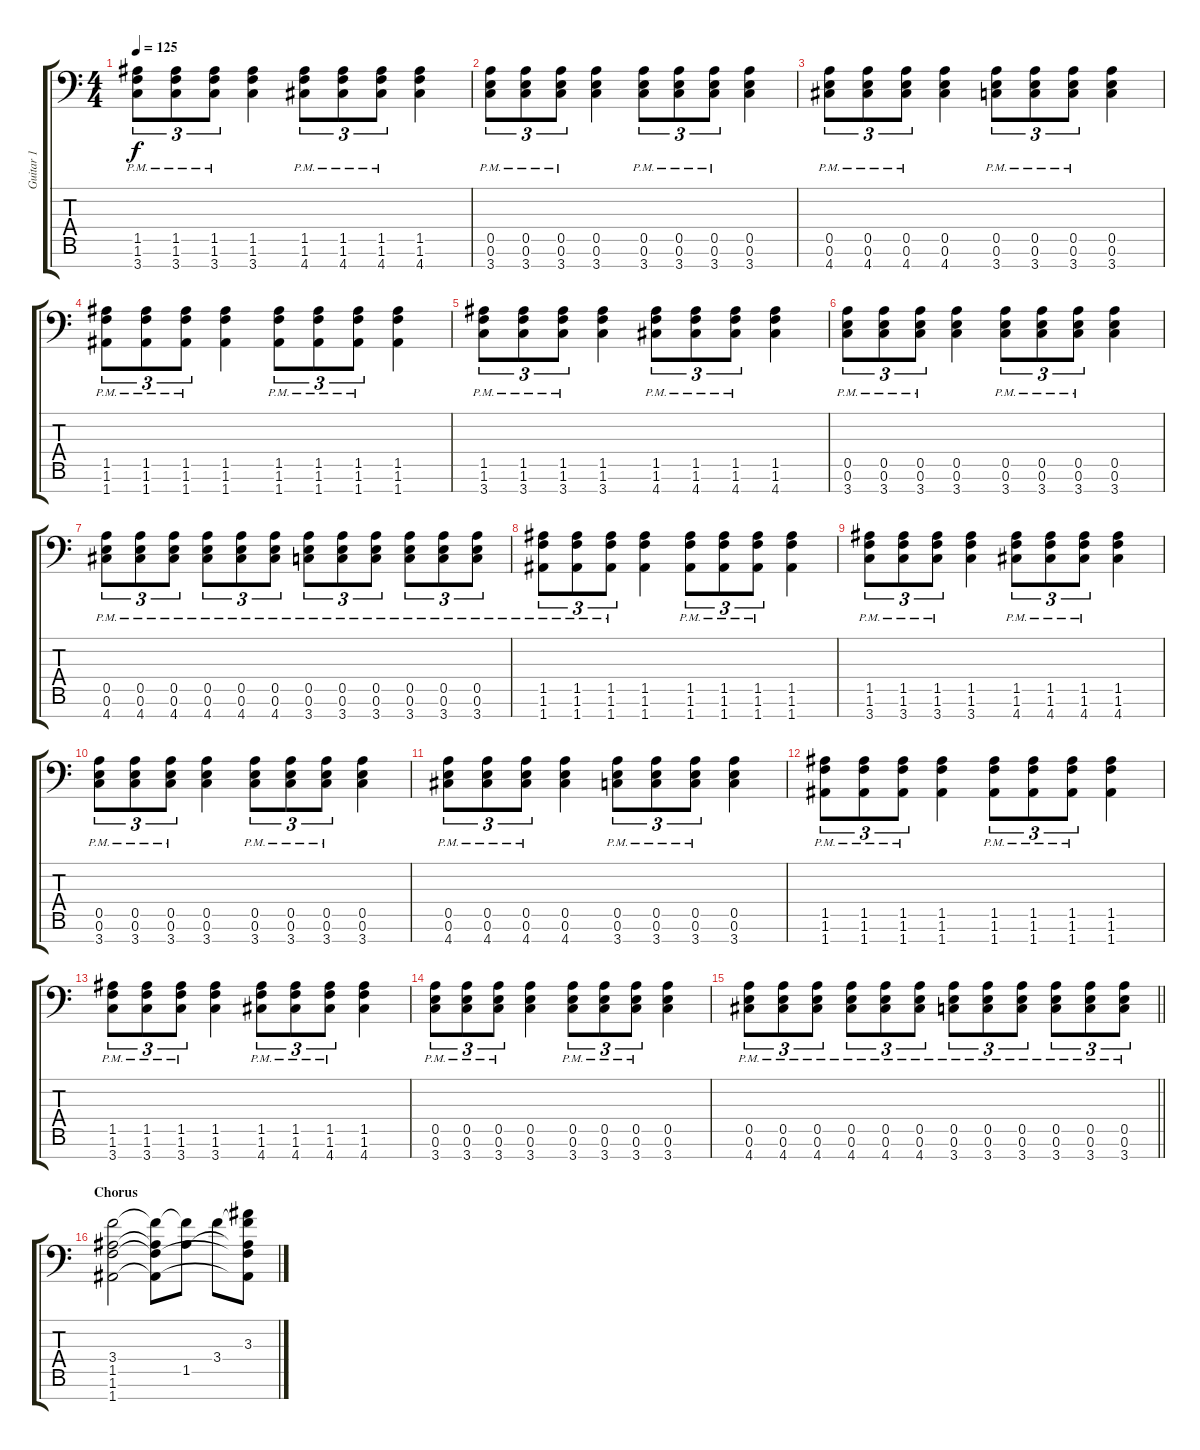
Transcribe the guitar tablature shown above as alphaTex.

\track ("Guitar 1" "Guitar 1") {instrument overdrivenguitar}
\staff {score tabs}
\tuning (E4 B3 G3 D3 A2 E2 A1) {hide}
\ts (4 4)
\tempo 125
\clef f4
\ks c
(1.5{pm} 1.6{pm} 3.7{pm}).8{tu (3 2) dy f} (1.5{pm} 1.6{pm} 3.7{pm}).8{tu (3 2)} (1.5{pm} 1.6{pm} 3.7{pm}).8{tu (3 2)} (1.5 1.6 3.7).4 (1.5{pm} 1.6{pm} 4.7{pm}).8{tu (3 2)} (1.5{pm} 1.6{pm} 4.7{pm}).8{tu (3 2)} (1.5{pm} 1.6{pm} 4.7{pm}).8{tu (3 2)} (1.5 1.6 4.7).4 |
(0.5{pm} 0.6{pm} 3.7{pm}).8{tu (3 2)} (0.5{pm} 0.6{pm} 3.7{pm}).8{tu (3 2)} (0.5{pm} 0.6{pm} 3.7{pm}).8{tu (3 2)} (0.5 0.6 3.7).4 (0.5{pm} 0.6{pm} 3.7{pm}).8{tu (3 2)} (0.5{pm} 0.6{pm} 3.7{pm}).8{tu (3 2)} (0.5{pm} 0.6{pm} 3.7{pm}).8{tu (3 2)} (0.5 0.6 3.7).4 |
(0.5{pm} 0.6{pm} 4.7{pm}).8{tu (3 2)} (0.5{pm} 0.6{pm} 4.7{pm}).8{tu (3 2)} (0.5{pm} 0.6{pm} 4.7{pm}).8{tu (3 2)} (0.5 0.6 4.7).4 (0.5{pm} 0.6{pm} 3.7{pm}).8{tu (3 2)} (0.5{pm} 0.6{pm} 3.7{pm}).8{tu (3 2)} (0.5{pm} 0.6{pm} 3.7{pm}).8{tu (3 2)} (0.5 0.6 3.7).4 |
(1.5{pm} 1.6{pm} 1.7{pm}).8{tu (3 2)} (1.5{pm} 1.6{pm} 1.7{pm}).8{tu (3 2)} (1.5{pm} 1.6{pm} 1.7{pm}).8{tu (3 2)} (1.5 1.6 1.7).4 (1.5{pm} 1.6{pm} 1.7{pm}).8{tu (3 2)} (1.5{pm} 1.6{pm} 1.7{pm}).8{tu (3 2)} (1.5{pm} 1.6{pm} 1.7{pm}).8{tu (3 2)} (1.5 1.6 1.7).4 |
(1.5{pm} 1.6{pm} 3.7{pm}).8{tu (3 2)} (1.5{pm} 1.6{pm} 3.7{pm}).8{tu (3 2)} (1.5{pm} 1.6{pm} 3.7{pm}).8{tu (3 2)} (1.5 1.6 3.7).4 (1.5{pm} 1.6{pm} 4.7{pm}).8{tu (3 2)} (1.5{pm} 1.6{pm} 4.7{pm}).8{tu (3 2)} (1.5{pm} 1.6{pm} 4.7{pm}).8{tu (3 2)} (1.5 1.6 4.7).4 |
(0.5{pm} 0.6{pm} 3.7{pm}).8{tu (3 2)} (0.5{pm} 0.6{pm} 3.7{pm}).8{tu (3 2)} (0.5{pm} 0.6{pm} 3.7{pm}).8{tu (3 2)} (0.5 0.6 3.7).4 (0.5{pm} 0.6{pm} 3.7{pm}).8{tu (3 2)} (0.5{pm} 0.6{pm} 3.7{pm}).8{tu (3 2)} (0.5{pm} 0.6{pm} 3.7{pm}).8{tu (3 2)} (0.5 0.6 3.7).4 |
(0.5{pm} 0.6{pm} 4.7{pm}).8{tu (3 2)} (0.5{pm} 0.6{pm} 4.7{pm}).8{tu (3 2)} (0.5{pm} 0.6{pm} 4.7{pm}).8{tu (3 2)} (0.5{pm} 0.6{pm} 4.7{pm}).8{tu (3 2)} (0.5{pm} 0.6{pm} 4.7{pm}).8{tu (3 2)} (0.5{pm} 0.6{pm} 4.7{pm}).8{tu (3 2)} (0.5{pm} 0.6{pm} 3.7{pm}).8{tu (3 2)} (0.5{pm} 0.6{pm} 3.7{pm}).8{tu (3 2)} (0.5{pm} 0.6{pm} 3.7{pm}).8{tu (3 2)} (0.5{pm} 0.6{pm} 3.7{pm}).8{tu (3 2)} (0.5{pm} 0.6{pm} 3.7{pm}).8{tu (3 2)} (0.5{pm} 0.6{pm} 3.7{pm}).8{tu (3 2)} |
(1.5{pm} 1.6{pm} 1.7{pm}).8{tu (3 2)} (1.5{pm} 1.6{pm} 1.7{pm}).8{tu (3 2)} (1.5{pm} 1.6{pm} 1.7{pm}).8{tu (3 2)} (1.5 1.6 1.7).4 (1.5{pm} 1.6{pm} 1.7{pm}).8{tu (3 2)} (1.5{pm} 1.6{pm} 1.7{pm}).8{tu (3 2)} (1.5{pm} 1.6{pm} 1.7{pm}).8{tu (3 2)} (1.5 1.6 1.7).4 |
(1.5{pm} 1.6{pm} 3.7{pm}).8{tu (3 2)} (1.5{pm} 1.6{pm} 3.7{pm}).8{tu (3 2)} (1.5{pm} 1.6{pm} 3.7{pm}).8{tu (3 2)} (1.5 1.6 3.7).4 (1.5{pm} 1.6{pm} 4.7{pm}).8{tu (3 2)} (1.5{pm} 1.6{pm} 4.7{pm}).8{tu (3 2)} (1.5{pm} 1.6{pm} 4.7{pm}).8{tu (3 2)} (1.5 1.6 4.7).4 |
(0.5{pm} 0.6{pm} 3.7{pm}).8{tu (3 2)} (0.5{pm} 0.6{pm} 3.7{pm}).8{tu (3 2)} (0.5{pm} 0.6{pm} 3.7{pm}).8{tu (3 2)} (0.5 0.6 3.7).4 (0.5{pm} 0.6{pm} 3.7{pm}).8{tu (3 2)} (0.5{pm} 0.6{pm} 3.7{pm}).8{tu (3 2)} (0.5{pm} 0.6{pm} 3.7{pm}).8{tu (3 2)} (0.5 0.6 3.7).4 |
(0.5{pm} 0.6{pm} 4.7{pm}).8{tu (3 2)} (0.5{pm} 0.6{pm} 4.7{pm}).8{tu (3 2)} (0.5{pm} 0.6{pm} 4.7{pm}).8{tu (3 2)} (0.5 0.6 4.7).4 (0.5{pm} 0.6{pm} 3.7{pm}).8{tu (3 2)} (0.5{pm} 0.6{pm} 3.7{pm}).8{tu (3 2)} (0.5{pm} 0.6{pm} 3.7{pm}).8{tu (3 2)} (0.5 0.6 3.7).4 |
(1.5{pm} 1.6{pm} 1.7{pm}).8{tu (3 2)} (1.5{pm} 1.6{pm} 1.7{pm}).8{tu (3 2)} (1.5{pm} 1.6{pm} 1.7{pm}).8{tu (3 2)} (1.5 1.6 1.7).4 (1.5{pm} 1.6{pm} 1.7{pm}).8{tu (3 2)} (1.5{pm} 1.6{pm} 1.7{pm}).8{tu (3 2)} (1.5{pm} 1.6{pm} 1.7{pm}).8{tu (3 2)} (1.5 1.6 1.7).4 |
(1.5{pm} 1.6{pm} 3.7{pm}).8{tu (3 2)} (1.5{pm} 1.6{pm} 3.7{pm}).8{tu (3 2)} (1.5{pm} 1.6{pm} 3.7{pm}).8{tu (3 2)} (1.5 1.6 3.7).4 (1.5{pm} 1.6{pm} 4.7{pm}).8{tu (3 2)} (1.5{pm} 1.6{pm} 4.7{pm}).8{tu (3 2)} (1.5{pm} 1.6{pm} 4.7{pm}).8{tu (3 2)} (1.5 1.6 4.7).4 |
(0.5{pm} 0.6{pm} 3.7{pm}).8{tu (3 2)} (0.5{pm} 0.6{pm} 3.7{pm}).8{tu (3 2)} (0.5{pm} 0.6{pm} 3.7{pm}).8{tu (3 2)} (0.5 0.6 3.7).4 (0.5{pm} 0.6{pm} 3.7{pm}).8{tu (3 2)} (0.5{pm} 0.6{pm} 3.7{pm}).8{tu (3 2)} (0.5{pm} 0.6{pm} 3.7{pm}).8{tu (3 2)} (0.5 0.6 3.7).4 |
\barLineRight lightlight
(0.5{pm} 0.6{pm} 4.7{pm}).8{tu (3 2)} (0.5{pm} 0.6{pm} 4.7{pm}).8{tu (3 2)} (0.5{pm} 0.6{pm} 4.7{pm}).8{tu (3 2)} (0.5{pm} 0.6{pm} 4.7{pm}).8{tu (3 2)} (0.5{pm} 0.6{pm} 4.7{pm}).8{tu (3 2)} (0.5{pm} 0.6{pm} 4.7{pm}).8{tu (3 2)} (0.5{pm} 0.6{pm} 3.7{pm}).8{tu (3 2)} (0.5{pm} 0.6{pm} 3.7{pm}).8{tu (3 2)} (0.5{pm} 0.6{pm} 3.7{pm}).8{tu (3 2)} (0.5{pm} 0.6{pm} 3.7{pm}).8{tu (3 2)} (0.5{pm} 0.6{pm} 3.7{pm}).8{tu (3 2)} (0.5{pm} 0.6{pm} 3.7{pm}).8{tu (3 2)} |
\section ("" "Chorus")
(3.4 1.5 1.6 1.7).2 (3.4{t} 1.5{t} 1.6{t} 1.7{t}).8 (3.4{t} 1.5).8 3.4.8 (3.3 3.4{t} 1.5{t} 1.6{t} 1.7{t}).8
